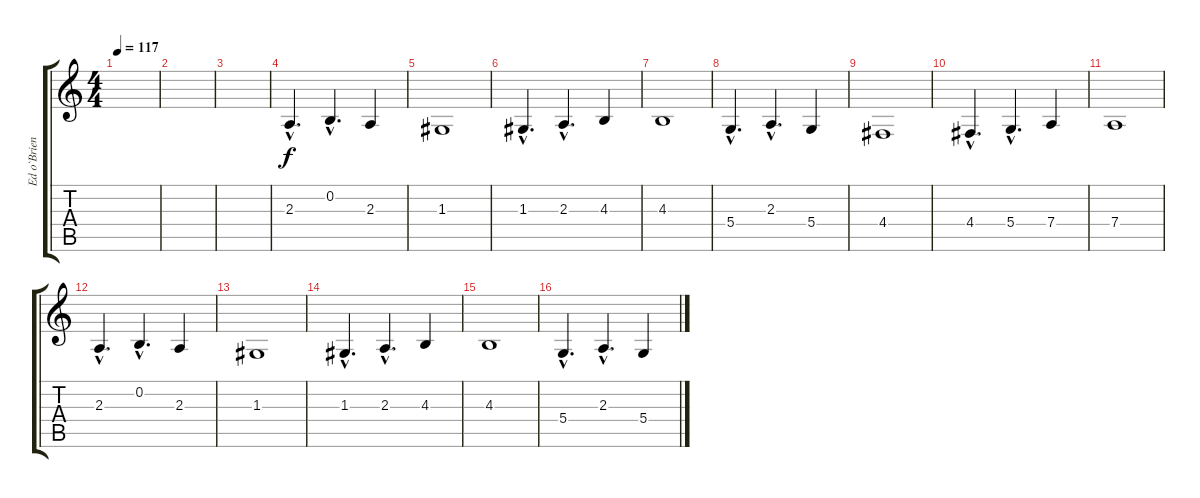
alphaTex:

\track ("Ed o`Brien (voice)" "Ed o`Brien") {instrument viola}
\staff {score tabs}
\tuning (E4 B3 G3 D3 A2 E2) {hide}
\ts (4 4)
\tempo 117
\clef g2
\ks c
|
|
|
2.3{hac}.4{d} 0.2{hac}.4{d} 2.3.4 |
1.3.1 |
1.3{hac}.4{d} 2.3{hac}.4{d} 4.3.4 |
4.3.1 |
5.4{hac}.4{d} 2.3{hac}.4{d} 5.4.4 |
4.4.1 |
4.4{hac}.4{d} 5.4{hac}.4{d} 7.4.4 |
7.4.1 |
2.3{hac}.4{d} 0.2{hac}.4{d} 2.3.4 |
1.3.1 |
1.3{hac}.4{d} 2.3{hac}.4{d} 4.3.4 |
4.3.1 |
5.4{hac}.4{d} 2.3{hac}.4{d} 5.4.4
